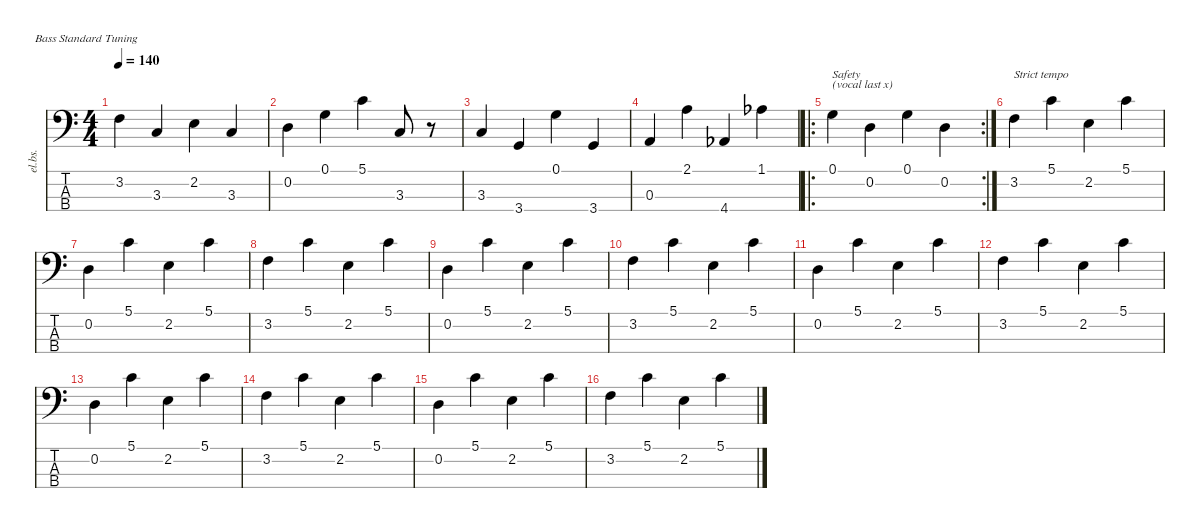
\defaultSystemsLayout 4
\hideDynamics
\bracketExtendMode nobrackets
\track ("Electric Bass" "el.bs.") {defaultSystemsLayout 6 instrument electricbassfinger}
\staff {score tabs}
\tuning (G2 D2 A1 E1)
\ts (4 4)
\tempo 140
\clef f4
\ks c
3.2.4{dy f beam Down} 3.3.4{beam Up} 2.2.4{beam Down} 3.3.4{beam Up} |
0.2.4{beam Down} 0.1.4{beam Down} 5.1.4{beam Down} 3.3.8{beam Up} r.8{beam Down} |
3.3.4{beam Up} 3.4.4{beam Up} 0.1.4{beam Down} 3.4.4{beam Up} |
0.3.4{beam Up} 2.1.4{beam Down} 4.4{acc b}.4{beam Up} 1.1{acc b}.4{beam Down} |
\ro
\rc 2
0.1.4{txt "Safety\n(vocal last x)" beam Down} 0.2.4{beam Down} 0.1.4{beam Down} 0.2.4{beam Down} |
3.2.4{txt "Strict tempo" dy mf beam Down} 5.1.4{beam Down} 2.2.4{beam Down} 5.1.4{beam Down} |
0.2.4{beam Down} 5.1.4{beam Down} 2.2.4{beam Down} 5.1.4{beam Down} |
3.2.4{beam Down} 5.1.4{beam Down} 2.2.4{beam Down} 5.1.4{beam Down} |
0.2.4{beam Down} 5.1.4{beam Down} 2.2.4{beam Down} 5.1.4{beam Down} |
3.2.4{beam Down} 5.1.4{beam Down} 2.2.4{beam Down} 5.1.4{beam Down} |
0.2.4{beam Down} 5.1.4{beam Down} 2.2.4{beam Down} 5.1.4{beam Down} |
3.2.4{beam Down} 5.1.4{beam Down} 2.2.4{beam Down} 5.1.4{beam Down} |
0.2.4{beam Down} 5.1.4{beam Down} 2.2.4{beam Down} 5.1.4{beam Down} |
3.2.4{beam Down} 5.1.4{beam Down} 2.2.4{beam Down} 5.1.4{beam Down} |
0.2.4{beam Down} 5.1.4{beam Down} 2.2.4{beam Down} 5.1.4{beam Down} |
3.2.4{beam Down} 5.1.4{beam Down} 2.2.4{beam Down} 5.1.4{beam Down}
